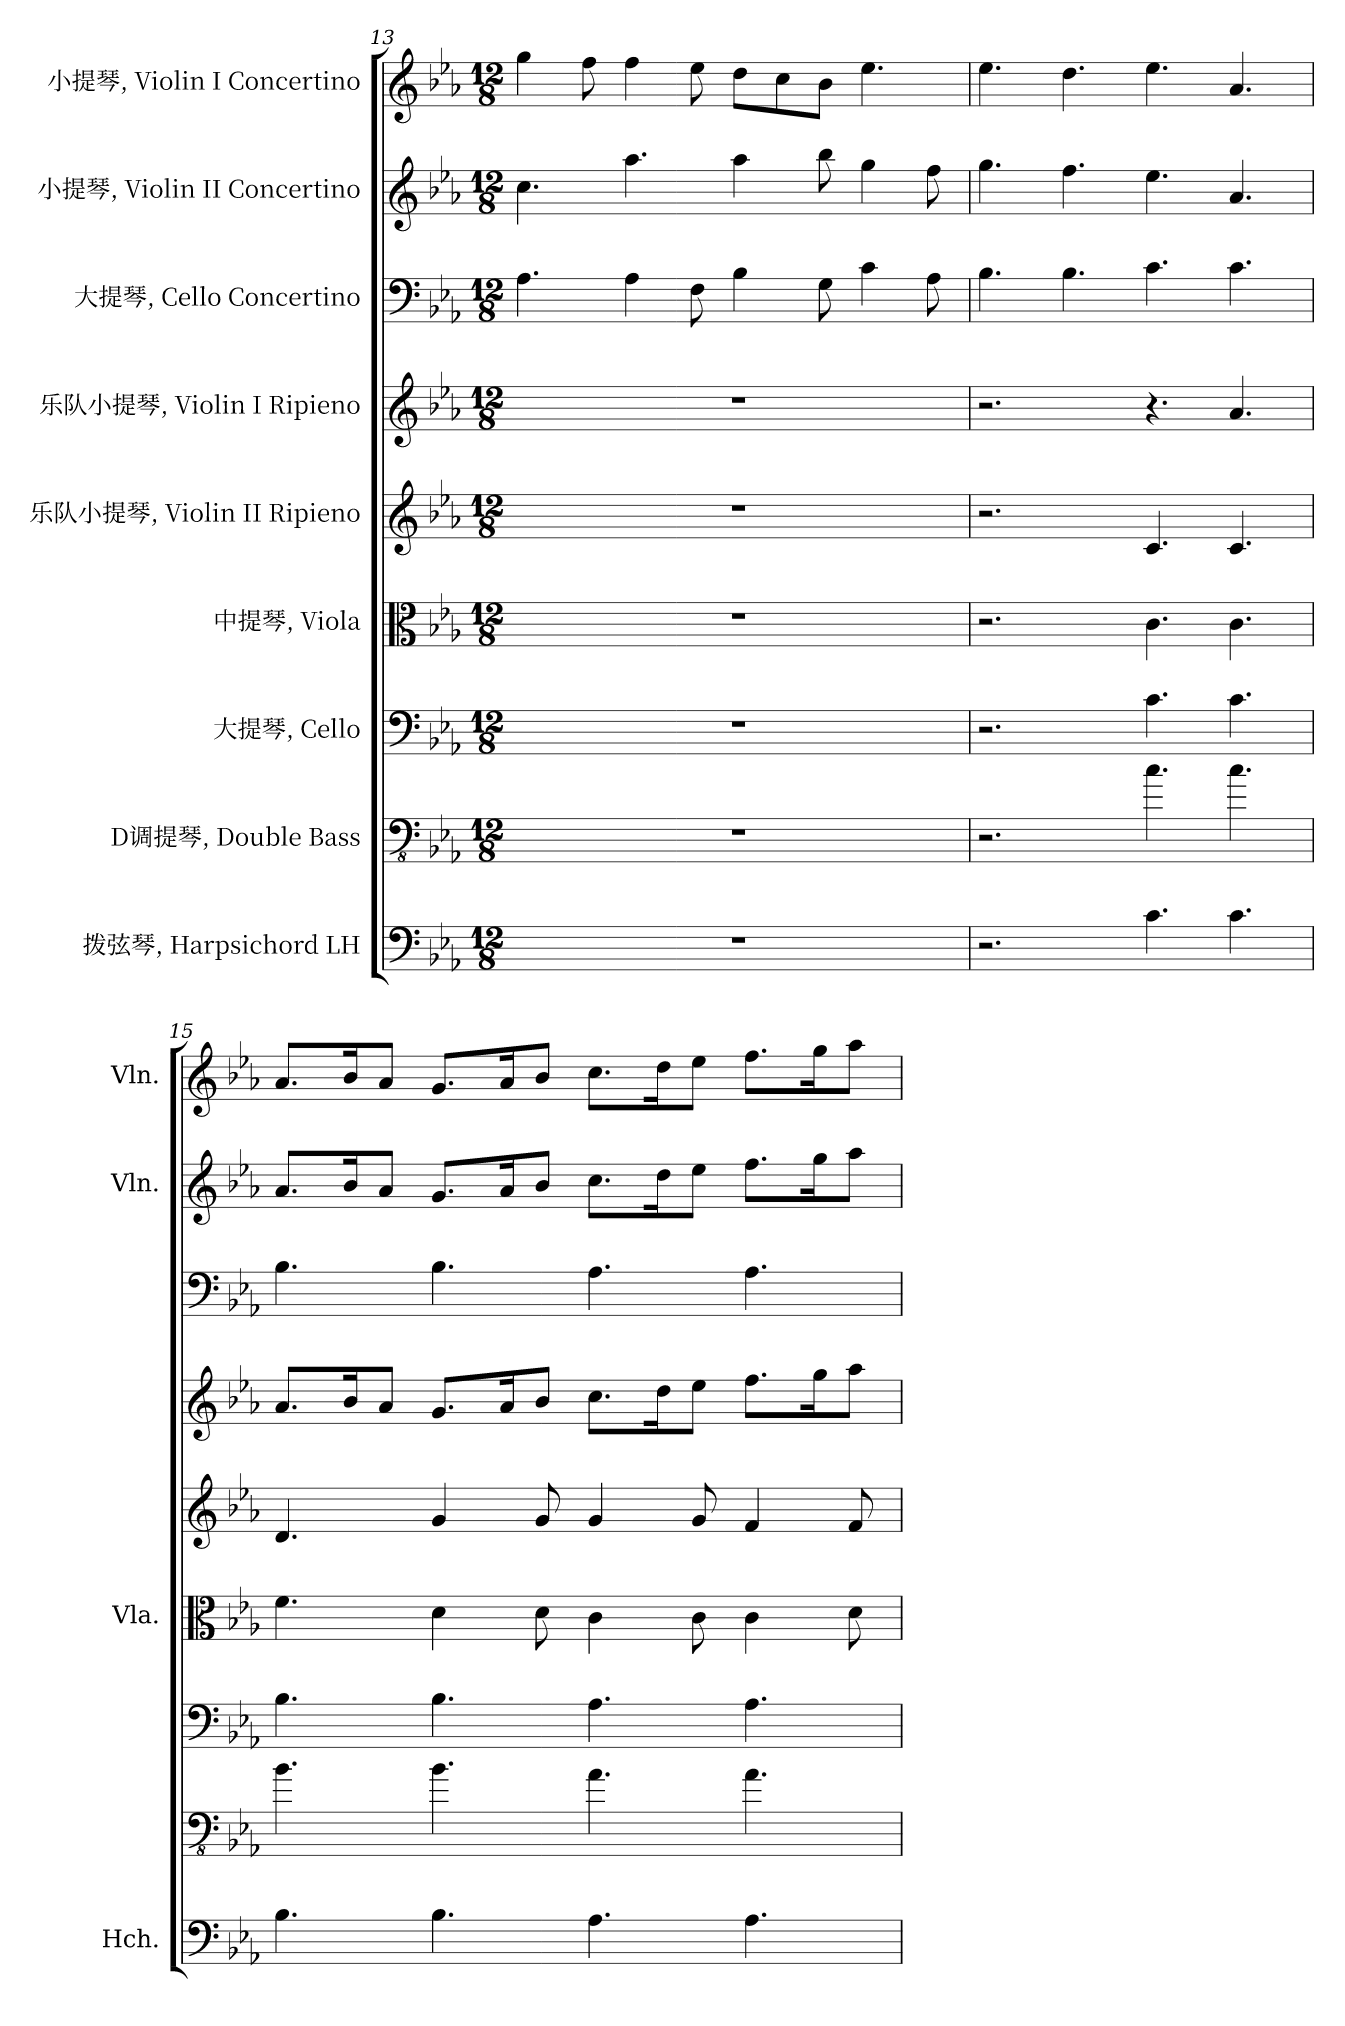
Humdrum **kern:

**kern	**kern	**kern	**kern	**kern	**kern	**kern	**kern	**kern
*part9	*part8	*part7	*part6	*part5	*part4	*part3	*part2	*part1
*staff9	*staff8	*staff7	*staff6	*staff5	*staff4	*staff3	*staff2	*staff1
*I"拨弦琴, Harpsichord LH	*I"D调提琴, Double Bass	*I"大提琴, Cello	*I"中提琴, Viola	*I"乐队小提琴, Violin II Ripieno	*I"乐队小提琴, Violin I Ripieno	*I"大提琴, Cello Concertino	*I"小提琴, Violin II Concertino	*I"小提琴, Violin I Concertino
*I'Hch.	*	*	*I'Vla.	*	*	*	*I'Vln.	*I'Vln.
*clefF4	*clefFv4	*clefF4	*clefC3	*clefG2	*clefG2	*clefF4	*clefG2	*clefG2
*	*ITrd7c12	*	*	*	*	*	*	*
*k[b-e-a-]	*k[b-e-a-]	*k[b-e-a-]	*k[b-e-a-]	*k[b-e-a-]	*k[b-e-a-]	*k[b-e-a-]	*k[b-e-a-]	*k[b-e-a-]
*M12/8	*M12/8	*M12/8	*M12/8	*M12/8	*M12/8	*M12/8	*M12/8	*M12/8
=13	=13	=13	=13	=13	=13	=13	=13	=13
1.r	1.r	1.r	1.r	1.r	1.r	4.A-\	4.cc\	4gg\
.	.	.	.	.	.	.	.	8ff\
.	.	.	.	.	.	4A-\	4.aa-\	4ff\
.	.	.	.	.	.	8F\	.	8ee-\
.	.	.	.	.	.	4B-\	4aa-\	8dd\L
.	.	.	.	.	.	.	.	8cc\
.	.	.	.	.	.	8G\	8bb-\	8b-\J
.	.	.	.	.	.	4c\	4gg\	4.ee-\
.	.	.	.	.	.	8A-\	8ff\	.
!!LO:PB:g=z
=14	=14	=14	=14	=14	=14	=14	=14	=14
2.r	2.r	2.r	2.r	2.r	2.r	4.B-\	4.gg\	4.ee-\
.	.	.	.	.	.	4.B-\	4.ff\	4.dd\
4.c\	4.C\	4.c\	4.c\	4.c/	4.r	4.c\	4.ee-\	4.ee-\
4.c\	4.C\	4.c\	4.c\	4.c/	4.a-/	4.c\	4.a-/	4.a-/
=15	=15	=15	=15	=15	=15	=15	=15	=15
4.B-\	4.BB-\	4.B-\	4.f\	4.d/	8.a-/L	4.B-\	8.a-/L	8.a-/L
.	.	.	.	.	16b-/K	.	16b-/K	16b-/K
.	.	.	.	.	8a-/J	.	8a-/J	8a-/J
4.B-\	4.BB-\	4.B-\	4d\	4g/	8.g/L	4.B-\	8.g/L	8.g/L
.	.	.	.	.	16a-/K	.	16a-/K	16a-/K
.	.	.	8d\	8g/	8b-/J	.	8b-/J	8b-/J
4.A-\	4.AA-\	4.A-\	4c\	4g/	8.cc\L	4.A-\	8.cc\L	8.cc\L
.	.	.	.	.	16dd\K	.	16dd\K	16dd\K
.	.	.	8c\	8g/	8ee-\J	.	8ee-\J	8ee-\J
4.A-\	4.AA-\	4.A-\	4c\	4f/	8.ff\L	4.A-\	8.ff\L	8.ff\L
.	.	.	.	.	16gg\K	.	16gg\K	16gg\K
.	.	.	8d\	8f/	8aa-\J	.	8aa-\J	8aa-\J
=	=	=	=	=	=	=	=	=
*-	*-	*-	*-	*-	*-	*-	*-	*-
